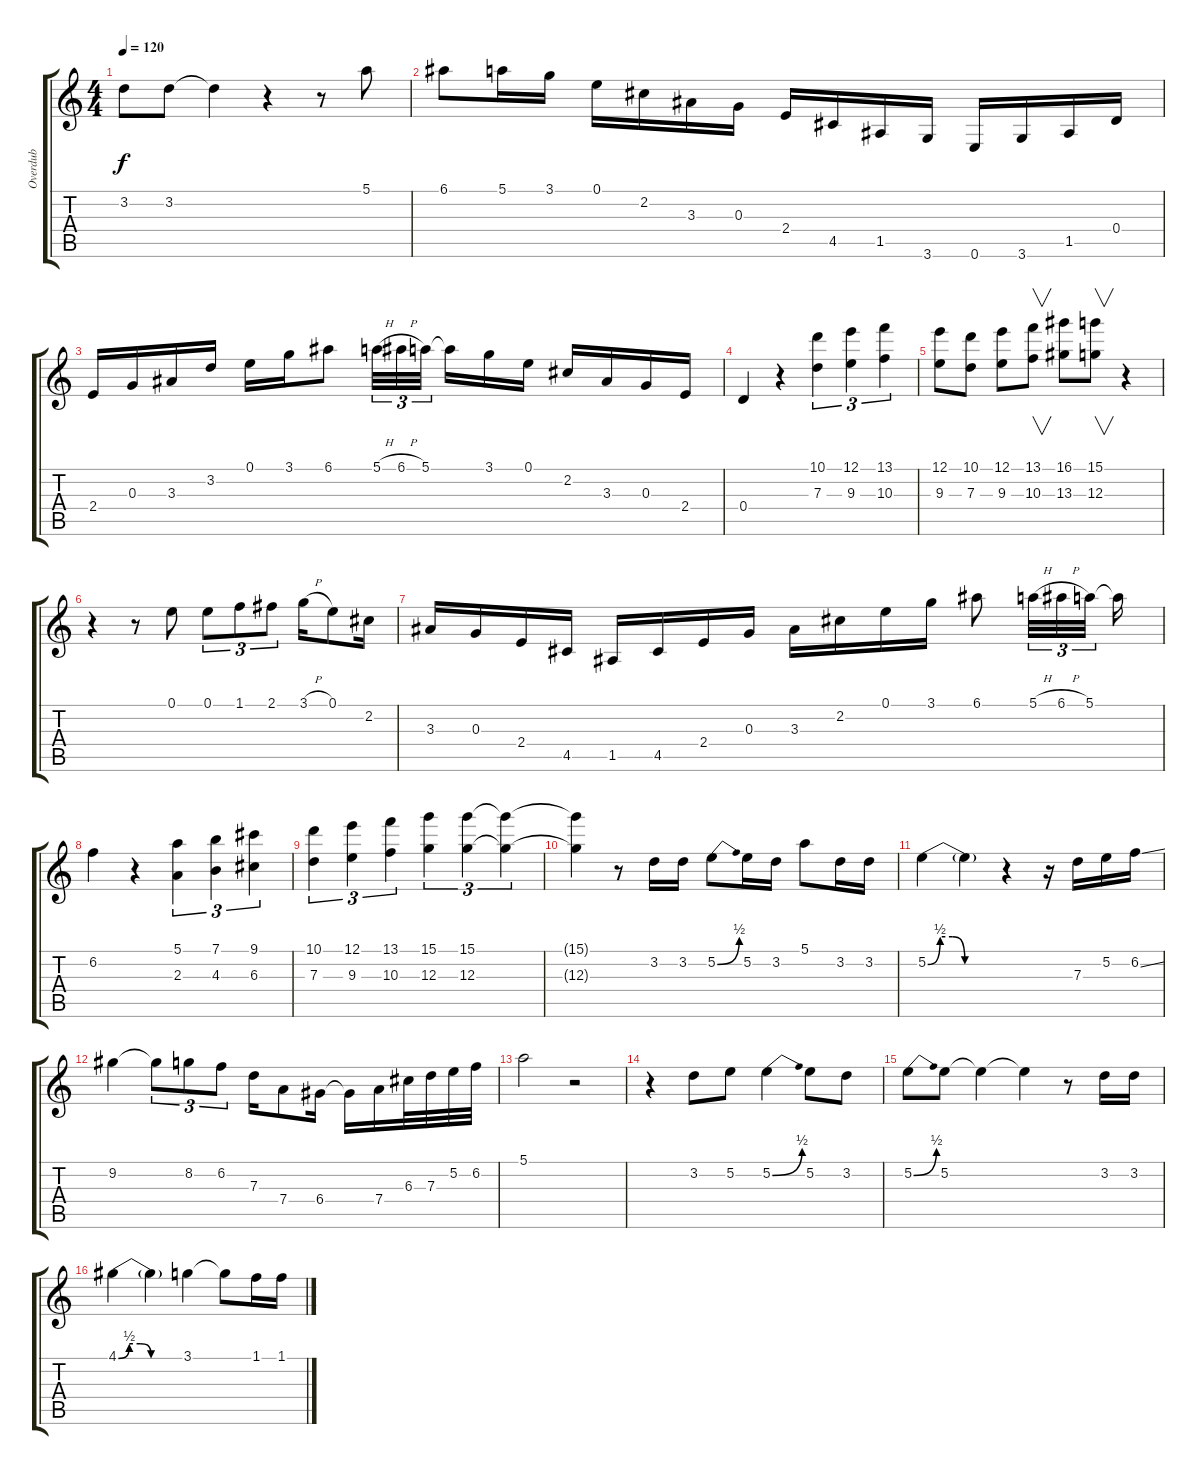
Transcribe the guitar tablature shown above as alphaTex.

\track ("Overdub" "Overdub") {instrument electricbasspick}
\staff {score tabs}
\tuning (E4 B3 G3 D3 A2 E2) {hide}
\ts (4 4)
\tempo 120
\clef g2
\ks c
3.2.8{dy f} 3.2.8 3.2{t}.4 r.4 r.8 5.1.8 |
6.1.8 5.1.16 3.1.16 0.1.16 2.2.16 3.3.16 0.3.16 2.4.16 4.5.16 1.5.16 3.6.16 0.6.16 3.6.16 1.5.16 0.4.16 |
2.4.16 0.3.16 3.3.16 3.2.16 0.1.16 3.1.16 6.1.8 5.1{h}.32{tu (3 2)} 6.1{h}.32{tu (3 2)} 5.1.32{tu (3 2)} 5.1{t}.16 3.1.16 0.1.16 2.2.16 3.3.16 0.3.16 2.4.16 |
0.4.4 r.4 (10.1 7.3).4{tu (3 2)} (12.1 9.3).4{tu (3 2)} (13.1 10.3).4{tu (3 2)} |
(12.1 9.3).8 (10.1 7.3).8 (12.1 9.3).8 (13.1 10.3).8{v} (16.1 13.3).8 (15.1 12.3).8{v} r.4 |
r.4 r.8 0.1.8 0.1.8{tu (3 2)} 1.1.8{tu (3 2)} 2.1.8{tu (3 2)} 3.1{h}.16 0.1.8 2.2.16 |
3.3.16 0.3.16 2.4.16 4.5.16 1.5.16 4.5.16 2.4.16 0.3.16 3.3.16 2.2.16 0.1.16 3.1.16 6.1.8 5.1{h}.32{tu (3 2)} 6.1{h}.32{tu (3 2)} 5.1.32{tu (3 2)} 5.1{t}.16 |
6.2.4 r.4 (5.1 2.3).4{tu (3 2)} (7.1 4.3).4{tu (3 2)} (9.1 6.3).4{tu (3 2)} |
(10.1 7.3).4{tu (3 2)} (12.1 9.3).4{tu (3 2)} (13.1 10.3).4{tu (3 2)} (15.1 12.3).4{tu (3 2)} (15.1 12.3).4{tu (3 2)} (15.1{t} 12.3{t}).4{tu (3 2)} |
(15.1{t} 12.3{t}).4 r.8 3.2.16 3.2.16 5.2{be (bend 0 0 60 2)}.8 5.2.16 3.2.16 5.1.8 3.2.16 3.2.16 |
5.2{be (custom 0 0 10 2 20 2 30 0 60 0)}.4 5.2{t}.4 r.4 r.16 7.3.16 5.2.16 6.2{ss}.16 |
9.2.4 9.2{t}.8{tu (3 2)} 8.2.8{tu (3 2)} 6.2.8{tu (3 2)} 7.3.16 7.4.8 6.4.16 6.4{t}.16 7.4.16 6.3.32 7.3.32 5.2.32 6.2.32 |
5.1.2 r.2 |
r.4 3.2.8 5.2.8 5.2{be (bend 0 0 60 2)}.4 5.2.8 3.2.8 |
5.2{be (bend 0 0 60 2)}.8 5.2.8 5.2{t}.4 5.2{t}.4 r.8 3.2.16 3.2.16 |
4.1{be (custom 0 0 10 2 20 2 30 0 60 0)}.4 4.1{t}.4 3.1.4 3.1{t}.8 1.1.16 1.1.16
